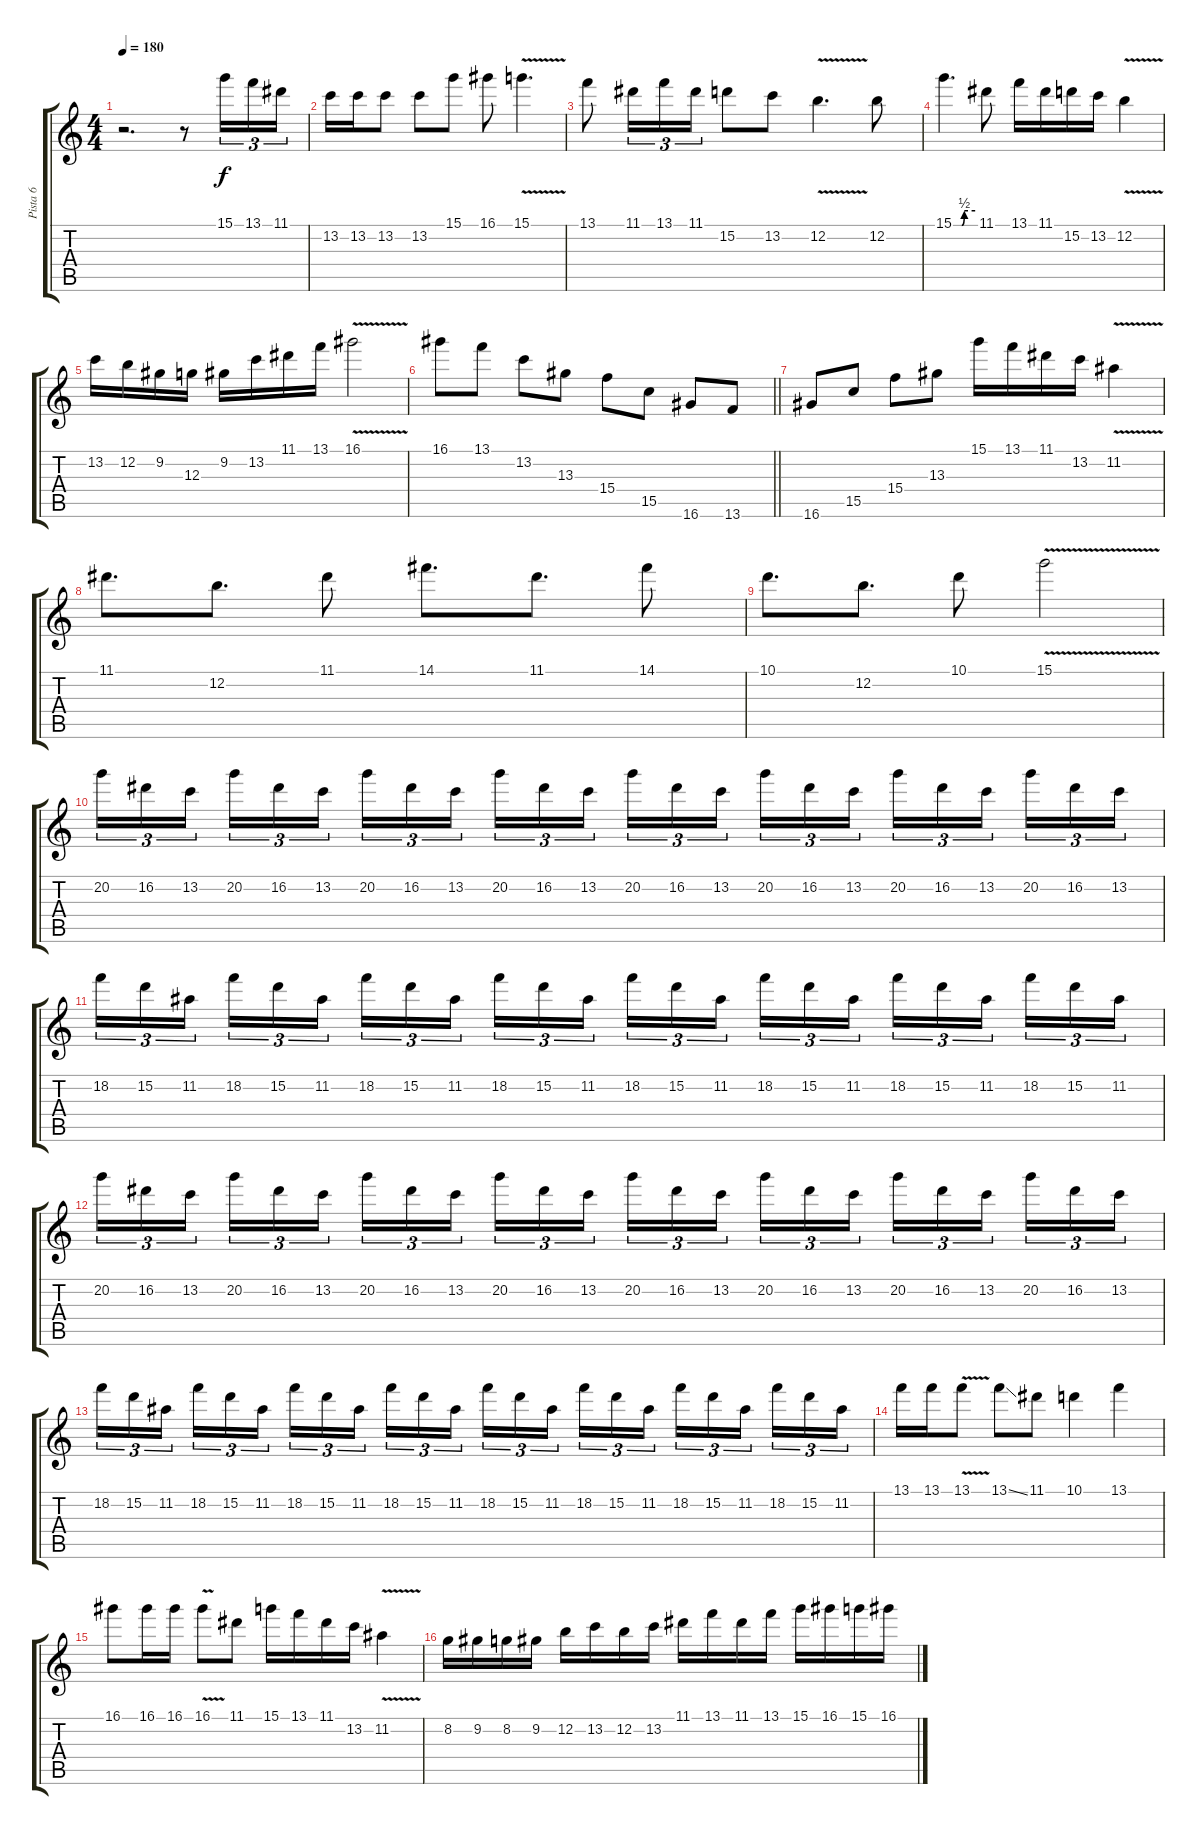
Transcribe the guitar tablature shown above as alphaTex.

\track ("Pista 6" "Pista 6") {instrument distortionguitar}
\staff {score tabs}
\tuning (E4 B3 G3 D3 A2 E2) {hide}
\ts (4 4)
\tempo 180
\clef g2
\ks c
r.2{d dy f instrument distortionguitar} r.8 15.1.16{tu (3 2)} 13.1.16{tu (3 2)} 11.1.16{tu (3 2)} |
13.2.16 13.2.16 13.2.8 13.2.8 15.1.8 16.1.8 15.1{v}.4{d} |
13.1.8 11.1.16{tu (3 2)} 13.1.16{tu (3 2)} 11.1.16{tu (3 2)} 15.2.8 13.2.8 12.2{v}.4{d} 12.2.8 |
15.1{be (custom 0 0 23 0 30 2 60 2)}.4{d} 11.1.8 13.1.16 11.1.16 15.2.16 13.2.16 12.2{v}.4 |
13.2.16 12.2.16 9.2.16 12.3.16 9.2.16 13.2.16 11.1.16 13.1.16 16.1{v}.2 |
\barLineRight lightlight
16.1.8 13.1.8 13.2.8 13.3.8 15.4.8 15.5.8 16.6.8 13.6.8 |
16.6.8 15.5.8 15.4.8 13.3.8 15.1.16 13.1.16 11.1.16 13.2.16 11.2{v}.4 |
11.1.8{d} 12.2.8{d} 11.1.8 14.1.8{d} 11.1.8{d} 14.1.8 |
10.1.8{d} 12.2.8{d} 10.1.8 15.1{v}.2 |
20.2.16{tu (3 2)} 16.2.16{tu (3 2)} 13.2.16{tu (3 2)} 20.2.16{tu (3 2)} 16.2.16{tu (3 2)} 13.2.16{tu (3 2)} 20.2.16{tu (3 2)} 16.2.16{tu (3 2)} 13.2.16{tu (3 2)} 20.2.16{tu (3 2)} 16.2.16{tu (3 2)} 13.2.16{tu (3 2)} 20.2.16{tu (3 2)} 16.2.16{tu (3 2)} 13.2.16{tu (3 2)} 20.2.16{tu (3 2)} 16.2.16{tu (3 2)} 13.2.16{tu (3 2)} 20.2.16{tu (3 2)} 16.2.16{tu (3 2)} 13.2.16{tu (3 2)} 20.2.16{tu (3 2)} 16.2.16{tu (3 2)} 13.2.16{tu (3 2)} |
18.2.16{tu (3 2)} 15.2.16{tu (3 2)} 11.2.16{tu (3 2)} 18.2.16{tu (3 2)} 15.2.16{tu (3 2)} 11.2.16{tu (3 2)} 18.2.16{tu (3 2)} 15.2.16{tu (3 2)} 11.2.16{tu (3 2)} 18.2.16{tu (3 2)} 15.2.16{tu (3 2)} 11.2.16{tu (3 2)} 18.2.16{tu (3 2)} 15.2.16{tu (3 2)} 11.2.16{tu (3 2)} 18.2.16{tu (3 2)} 15.2.16{tu (3 2)} 11.2.16{tu (3 2)} 18.2.16{tu (3 2)} 15.2.16{tu (3 2)} 11.2.16{tu (3 2)} 18.2.16{tu (3 2)} 15.2.16{tu (3 2)} 11.2.16{tu (3 2)} |
20.2.16{tu (3 2)} 16.2.16{tu (3 2)} 13.2.16{tu (3 2)} 20.2.16{tu (3 2)} 16.2.16{tu (3 2)} 13.2.16{tu (3 2)} 20.2.16{tu (3 2)} 16.2.16{tu (3 2)} 13.2.16{tu (3 2)} 20.2.16{tu (3 2)} 16.2.16{tu (3 2)} 13.2.16{tu (3 2)} 20.2.16{tu (3 2)} 16.2.16{tu (3 2)} 13.2.16{tu (3 2)} 20.2.16{tu (3 2)} 16.2.16{tu (3 2)} 13.2.16{tu (3 2)} 20.2.16{tu (3 2)} 16.2.16{tu (3 2)} 13.2.16{tu (3 2)} 20.2.16{tu (3 2)} 16.2.16{tu (3 2)} 13.2.16{tu (3 2)} |
18.2.16{tu (3 2)} 15.2.16{tu (3 2)} 11.2.16{tu (3 2)} 18.2.16{tu (3 2)} 15.2.16{tu (3 2)} 11.2.16{tu (3 2)} 18.2.16{tu (3 2)} 15.2.16{tu (3 2)} 11.2.16{tu (3 2)} 18.2.16{tu (3 2)} 15.2.16{tu (3 2)} 11.2.16{tu (3 2)} 18.2.16{tu (3 2)} 15.2.16{tu (3 2)} 11.2.16{tu (3 2)} 18.2.16{tu (3 2)} 15.2.16{tu (3 2)} 11.2.16{tu (3 2)} 18.2.16{tu (3 2)} 15.2.16{tu (3 2)} 11.2.16{tu (3 2)} 18.2.16{tu (3 2)} 15.2.16{tu (3 2)} 11.2.16{tu (3 2)} |
13.1.16 13.1.16 13.1{v}.8 13.1{ss}.8 11.1.8 10.1.4 13.1.4 |
16.1.8 16.1.16 16.1.16 16.1{v}.8 11.1.8 15.1.16 13.1.16 11.1.16 13.2.16 11.2{v}.4 |
8.2.16 9.2.16 8.2.16 9.2.16 12.2.16 13.2.16 12.2.16 13.2.16 11.1.16 13.1.16 11.1.16 13.1.16 15.1.16 16.1.16 15.1.16 16.1.16
